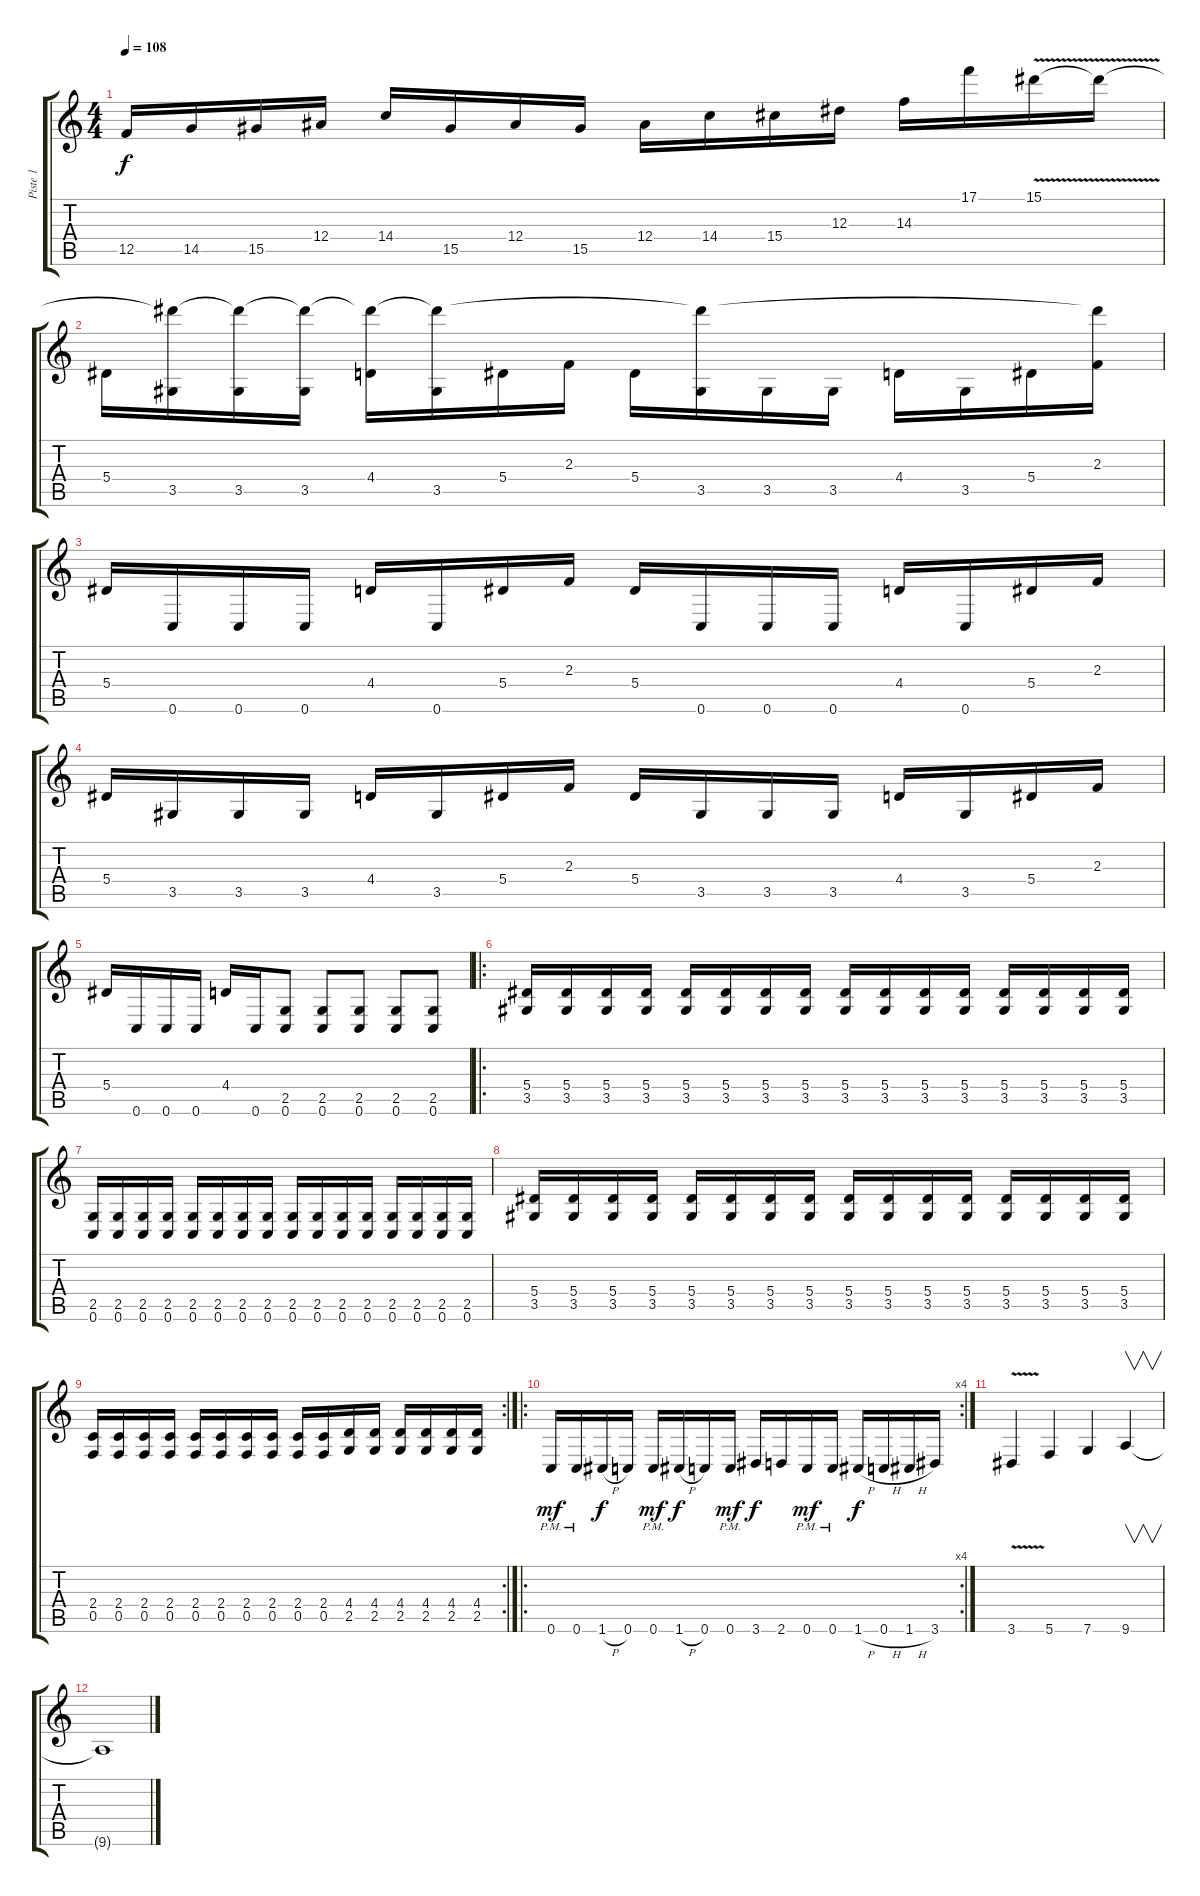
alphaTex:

\track ("Piste 1" "Piste 1") {instrument distortionguitar}
\staff {score tabs}
\tuning (C4 G3 Eb3 Bb2 F2 C2) {hide}
\ts (4 4)
\tempo 108
\clef g2
\ks c
12.5.16{dy f} 14.5.16 15.5.16 12.4.16 14.4.16 15.5.16 12.4.16 15.5.16 12.4.16 14.4.16 15.4.16 12.3.16 14.3.16 17.1.16 15.1{v}.16 15.1{t}.16 |
5.4.16 (15.1{t} 3.5).16 (15.1{t} 3.5).16 (15.1{t} 3.5).16 (15.1{t} 4.4).16 (15.1{t} 3.5).16 5.4.16 2.3.16 5.4.16 (15.1{t} 3.5).16 3.5.16 3.5.16 4.4.16 3.5.16 5.4.16 (15.1{t} 2.3).16 |
5.4.16 0.6.16 0.6.16 0.6.16 4.4.16 0.6.16 5.4.16 2.3.16 5.4.16 0.6.16 0.6.16 0.6.16 4.4.16 0.6.16 5.4.16 2.3.16 |
5.4.16 3.5.16 3.5.16 3.5.16 4.4.16 3.5.16 5.4.16 2.3.16 5.4.16 3.5.16 3.5.16 3.5.16 4.4.16 3.5.16 5.4.16 2.3.16 |
5.4.16 0.6.16 0.6.16 0.6.16 4.4.16 0.6.16 (2.5 0.6).8 (2.5 0.6).8 (2.5 0.6).8 (2.5 0.6).8 (2.5 0.6).8 |
\ro
(5.4 3.5).16 (5.4 3.5).16 (5.4 3.5).16 (5.4 3.5).16 (5.4 3.5).16 (5.4 3.5).16 (5.4 3.5).16 (5.4 3.5).16 (5.4 3.5).16 (5.4 3.5).16 (5.4 3.5).16 (5.4 3.5).16 (5.4 3.5).16 (5.4 3.5).16 (5.4 3.5).16 (5.4 3.5).16 |
(2.5 0.6).16 (2.5 0.6).16 (2.5 0.6).16 (2.5 0.6).16 (2.5 0.6).16 (2.5 0.6).16 (2.5 0.6).16 (2.5 0.6).16 (2.5 0.6).16 (2.5 0.6).16 (2.5 0.6).16 (2.5 0.6).16 (2.5 0.6).16 (2.5 0.6).16 (2.5 0.6).16 (2.5 0.6).16 |
(5.4 3.5).16 (5.4 3.5).16 (5.4 3.5).16 (5.4 3.5).16 (5.4 3.5).16 (5.4 3.5).16 (5.4 3.5).16 (5.4 3.5).16 (5.4 3.5).16 (5.4 3.5).16 (5.4 3.5).16 (5.4 3.5).16 (5.4 3.5).16 (5.4 3.5).16 (5.4 3.5).16 (5.4 3.5).16 |
\rc 2
(2.4 0.5).16 (2.4 0.5).16 (2.4 0.5).16 (2.4 0.5).16 (2.4 0.5).16 (2.4 0.5).16 (2.4 0.5).16 (2.4 0.5).16 (2.4 0.5).16 (2.4 0.5).16 (4.4 2.5).16 (4.4 2.5).16 (4.4 2.5).16 (4.4 2.5).16 (4.4 2.5).16 (4.4 2.5).16 |
\ro
\rc 4
0.6{pm}.16{dy mf} 0.6{pm}.16 1.6{h}.16{dy f} 0.6.16 0.6{pm}.16{dy mf} 1.6{h}.16{dy f} 0.6.16 0.6{pm}.16{dy mf} 3.6.16{dy f} 2.6.16 0.6{pm}.16{dy mf} 0.6{pm}.16 1.6{h}.16{dy f} 0.6{h}.16 1.6{h}.16 3.6.16 |
3.6{v}.4 5.6.4 7.6.4 9.6.4{v} |
9.6{t}.1
